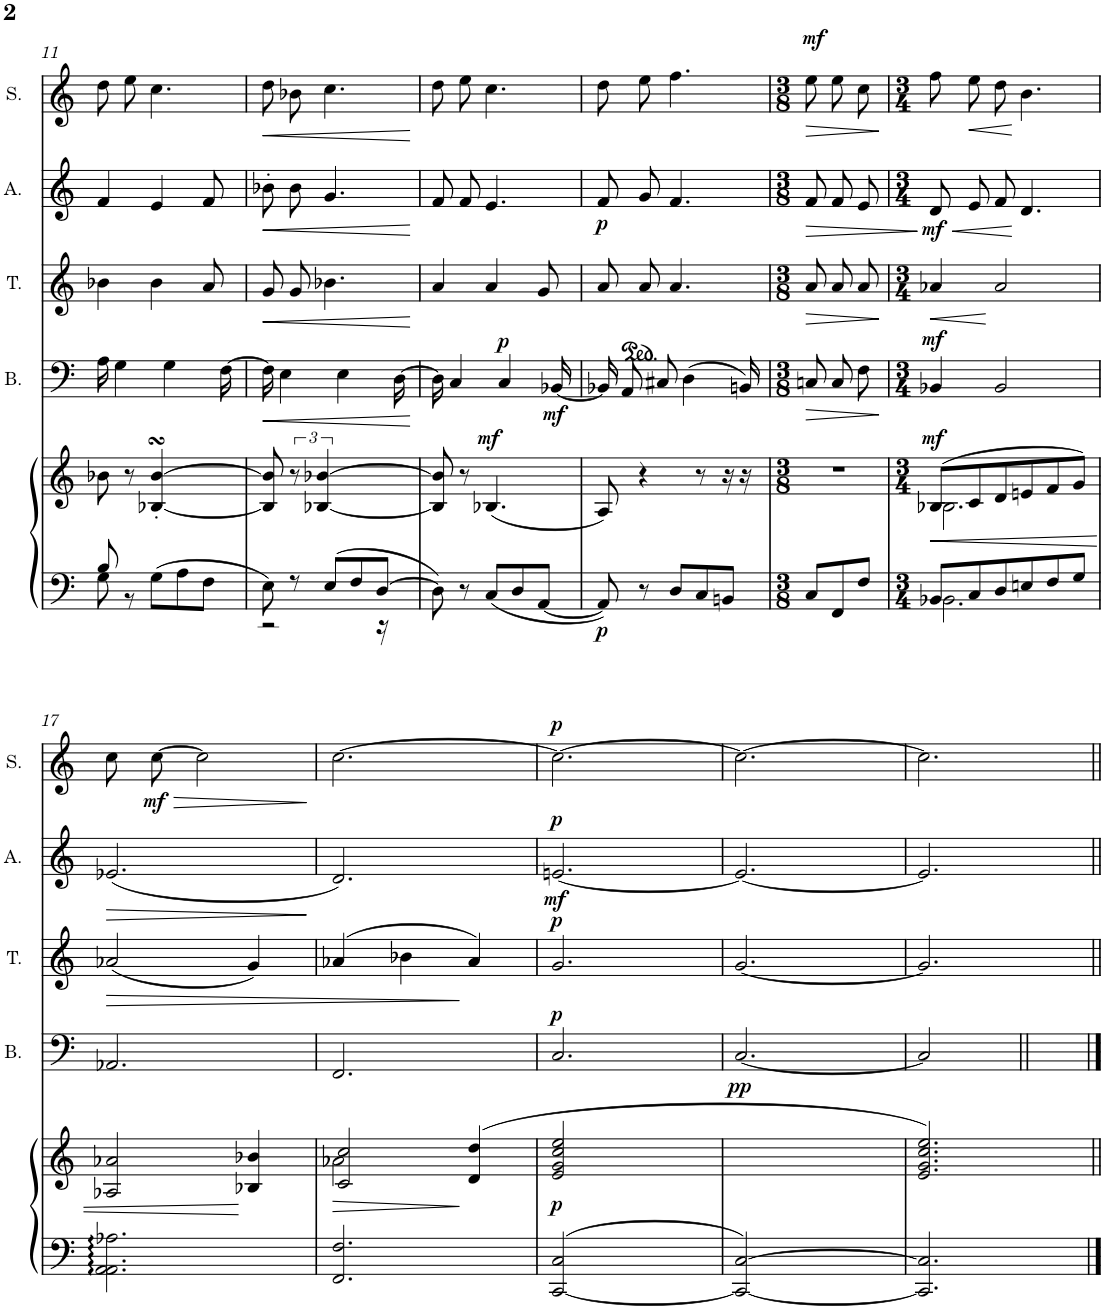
**kern	**kern	**dynam	**kern	**dynam	**kern	**dynam	**kern	**dynam	**kern	**dynam
*part5	*part5	*part5	*part4	*part4	*part3	*part3	*part2	*part2	*part1	*part1
*staff6	*staff5	*staff5/6	*staff4	*staff4	*staff3	*staff3	*staff2	*staff2	*staff1	*staff1
*I"Piano	*	*	*I"Basse	*	*I"Ténor	*	*I"Alto	*	*I"Soprano	*
*I'Pno	*	*	*I'B.	*	*I'T.	*	*I'A.	*	*I'S.	*
!!LO:PB:g=z
*clefF4	*clefG2	*	*clefF4	*	*clefG2	*	*clefG2	*	*clefG2	*
*k[]	*k[]	*	*k[]	*	*k[]	*	*k[]	*	*k[]	*
*M5/8	*M5/8	*	*M5/8	*	*M5/8	*	*M5/8	*	*M5/8	*
=11	=11	=11	=11	=11	=11	=11	=11	=11	=11	=11
*^	*	*	*	*	*	*	*	*	*	*
8B/	8G\	8b-X\	.	16A\	.	4b-X\	.	4f/	.	8dd\L	.
.	.	.	.	4G\	.	.	.	.	.	.	.
4ryy	8r	8r	.	.	.	.	.	.	.	8ee\J	.
.	8G\L	[<4B-X/sSSS' [>4b-/sSSS'	.	.	.	4b-\	.	4e/	.	4.cc\	.
.	.	.	.	4G\	.	.	.	.	.	.	.
8ryy	8A\	.	.	.	.	.	.	.	.	.	.
16ryy	8F\J	16ryy	.	.	.	8a/	.	8f/	.	.	.
16ryy	.	16ryy	.	[16F\	.	.	.	.	.	.	.
=12	=12	=12	=12	=12	=12	=12	=12	=12	=12	=12	=12
!	!	!	!	!	!LO:HP:b	!	!LO:HP:b	!	!LO:HP:b	!	!LO:HP:b
8E\	2r	8B-/] 8b-/]	.	16F\]	<	8g/L	<	8b-X'\L	<	8dd\L	<
.	.	.	.	4E\	.	.	.	.	.	.	.
8r	.	12r	.	.	.	8g/J	.	8b-\J	.	8b-X\J	.
.	.	[<6B-X/ [>6b-X/	.	.	.	.	.	.	.	.	.
8E/L	.	.	.	.	.	4.b-X\	.	4.g/	.	4.cc\	.
.	.	.	.	4E\	.	.	.	.	.	.	.
8F/	.	8ryy	.	.	.	.	.	.	.	.	.
[8D/J	16r	16ryy	.	.	.	.	.	.	.	.	.
.	16ryy	16ryy	.	[16D\	.	.	.	.	.	.	.
*v	*v	*	*	*	*	*	*	*	*	*	*
.	.	.	.	[	.	[	.	[	.	[
=13	=13	=13	=13	=13	=13	=13	=13	=13	=13	=13
8D\]	8B-/] 8b-/]	.	16D\]	.	4a/	.	8f/L	.	8dd\L	.
.	.	.	4C/	.	.	.	.	.	.	.
8r	8r	.	.	.	.	.	8f/J	.	8ee\J	.
!	!	!LO:DY:a	!	!	!	!	!	!	!	!
8C/L	(<4.B-X/	mf	.	.	4a/	.	4.e/	.	4.cc\	.
!	!	!	!	!LO:DY:a	!	!	!	!	!	!
.	.	.	4C/	p	.	.	.	.	.	.
8D/	.	.	.	.	.	.	.	.	.	.
[8AA/J	.	.	.	.	8g/	.	.	.	.	.
!	!	!	!	!LO:DY:b	!	!	!	!	!	!
.	.	.	[16BB-X/	mf	.	.	.	.	.	.
=14	=14	=14	=14	=14	=14	=14	=14	=14	=14	=14
!	!	!LO:DY:b=2	!	!	!	!	!	!LO:DY:b	!	!
8AA/]	8A/)	p	16BB-X/KL]	.	8a/L	.	8f/L	p	8dd\L	.
.	.	.	8AA/	.	.	.	.	.	.	.
8r	4r	.	.	.	8a/J	.	8g/J	.	8ee\J	.
.	.	.	8C#X/J	.	.	.	.	.	.	.
8D/L	.	.	.	.	4.a/	.	4.f/	.	4.ff\	.
.	.	.	(>4D\	.	.	.	.	.	.	.
8C/	8r	.	.	.	.	.	.	.	.	.
8BBn/J	16r	.	.	.	.	.	.	.	.	.
.	16r	.	16BBn/)	.	.	.	.	.	.	.
=15	=15	=15	=15	=15	=15	=15	=15	=15	=15	=15
*M3/8	*M3/8	*	*M3/8	*	*M3/8	*	*M3/8	*	*M3/8	*
!	!	!	!	!LO:HP:b	!	!LO:HP:b	!	!LO:HP:b	!	!LO:HP:b
!	!	!	!	!	!	!	!	!	!	!LO:DY:n=1:a
8C/L	4.r	.	8Cn\L	>	8a/L	>	8f/L	>	8ee\L	> mf
8FF/	.	.	8C\	.	8a/	.	8f/	.	8ee\	.
8F/J	.	.	8F\J	.	8a/J	.	8e/J	.	8cc\J	.
.	.	.	.	]	.	]	.	]	.	]
=16	=16	=16	=16	=16	=16	=16	=16	=16	=16	=16
*M3/4	*M3/4	*	*M3/4	*	*M3/4	*	*M3/4	*	*M3/4	*
*^	*	*	*	*	*	*	*	*	*	*
!	!	!	!LO:HP:b	!	!	!	!LO:HP:b	!	!LO:HP:b	!	!
*	*	*^	*	*	*	*	*	*	*	*	*
!	!	!	!	!LO:DY:n=1:a	!	!LO:DY:a	!	!	!	!LO:DY:n=1:b	!	!
8BB-X/L	2.BB-\	(>8B-X/L	2.B-\	< mf	4BB-X/	mf	4a-X/	<	8d/L	< mf	8ff\L	.
!	!	!	!	!	!	!	!	!	!	!	!	!LO:HP:b
8C/	.	8c/	.	.	.	.	.	.	8e/J	.	8ee\J	<
8D/	.	8d/	.	.	2BB-/	.	2a-/	[	8f/	.	8dd\	.
8En/	.	8en/	.	.	.	.	.	.	4.d/	[	4.b\	[
8F/	.	8f/	.	.	.	.	.	.	.	.	.	.
8G/J	.	8g/J)	.	.	.	.	.	.	.	.	.	.
*v	*v	*	*	*	*	*	*	*	*	*	*	*
*	*v	*v	*	*	*	*	*	*	*	*	*
!!LO:LB:g=z
=17	=17	=17	=17	=17	=17	=17	=17	=17	=17	=17
!	!	!	!	!	!	!LO:HP:b	!	!LO:HP:b	!	!
2.AA\: 2.AA\: 2.A-X\:	2A-X/ 2a-X/	.	2.AA-X/	.	(<2a-X/	>	(<2.e-X/	>	8cc\L	.
!	!	!	!	!	!	!	!	!	!	!LO:HP:b
!	!	!	!	!	!	!	!	!	!	!LO:DY:n=1:b
.	.	.	.	.	.	.	.	.	[>8cc\J	> mf
.	.	.	.	.	.	.	.	.	2cc\]	.
.	4B-X/ 4b-X/	[	.	.	4g/)	.	.	.	.	.
.	.	.	.	.	.	.	.	]	.	]
=18	=18	=18	=18	=18	=18	=18	=18	=18	=18	=18
!	!	!LO:HP:b	!	!	!	!	!	!	!	!
*	*^	*	*	*	*	*	*	*	*	*
2.FF/ 2.F/	2c/ 2cc/	2a-X\	>	2.FF/	.	(4a-X/	.	2.d/)	.	[>2.cc\	.
.	.	.	.	.	.	4b-X\	.	.	.	.	.
.	(>4d/ 4dd/	4ryy	]	.	.	4a-/)	]	.	.	.	.
=19	=19	=19	=19	=19	=19	=19	=19	=19	=19	=19	=19
!	!	!	!LO:DY:b	!	!LO:DY:a	!	!LO:DY:a	!	!LO:DY:a	!	!
!	!	!	!	!	!	!	!	!	!LO:DY:n=1:b	!	!LO:DY:a
*	*v	*v	*	*	*	*	*	*	*	*	*
[<2CC/ 2C/	2e/ 2g/ 2cc/ 2ee/	p	2.C/	p	2.g/	p	[<2.en/	p mf	2.cc\_	p
4ryy	4ryy	.	.	.	.	.	.	.	.	.
=20	=20	=20	=20	=20	=20	=20	=20	=20	=20	=20
!	!	!	!	!LO:DY:b	!	!	!	!	!	!
2CC/_ [>2C/	2.ryy	.	[<2.C/	pp	[<2.g/	.	2.e/_	.	2.cc\_	.
4ryy	.	.	.	.	.	.	.	.	.	.
=21	=21	=21	=21	=21	=21	=21	=21	=21	=21	=21
2.CC/] 2.C/]	2.e/ 2.g/ 2.cc/ 2.ee/)	.	2C/]	.	2.g/]	.	2.e/]	.	2.cc\]	.
.	.	.	4ryy	.	.	.	.	.	.	.
=||	=||	=||	=||	=||	=||	=||	=||	=||	=||	=||
*-	*-	*-	*-	*-	*-	*-	*-	*-	*-	*-
